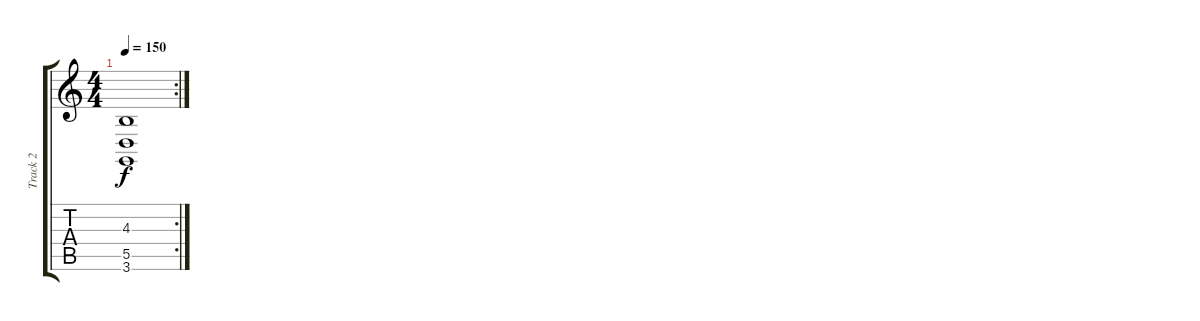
\track ("Track 2" "Track 2") {instrument acousticgrandpiano}
\staff {score tabs}
\tuning (E4 B3 G3 D3 A2 E2) {hide}
\rc 2
\ts (4 4)
\tempo 150
\clef g2
\ks c
(4.3 5.5 3.6).1{dy f}
